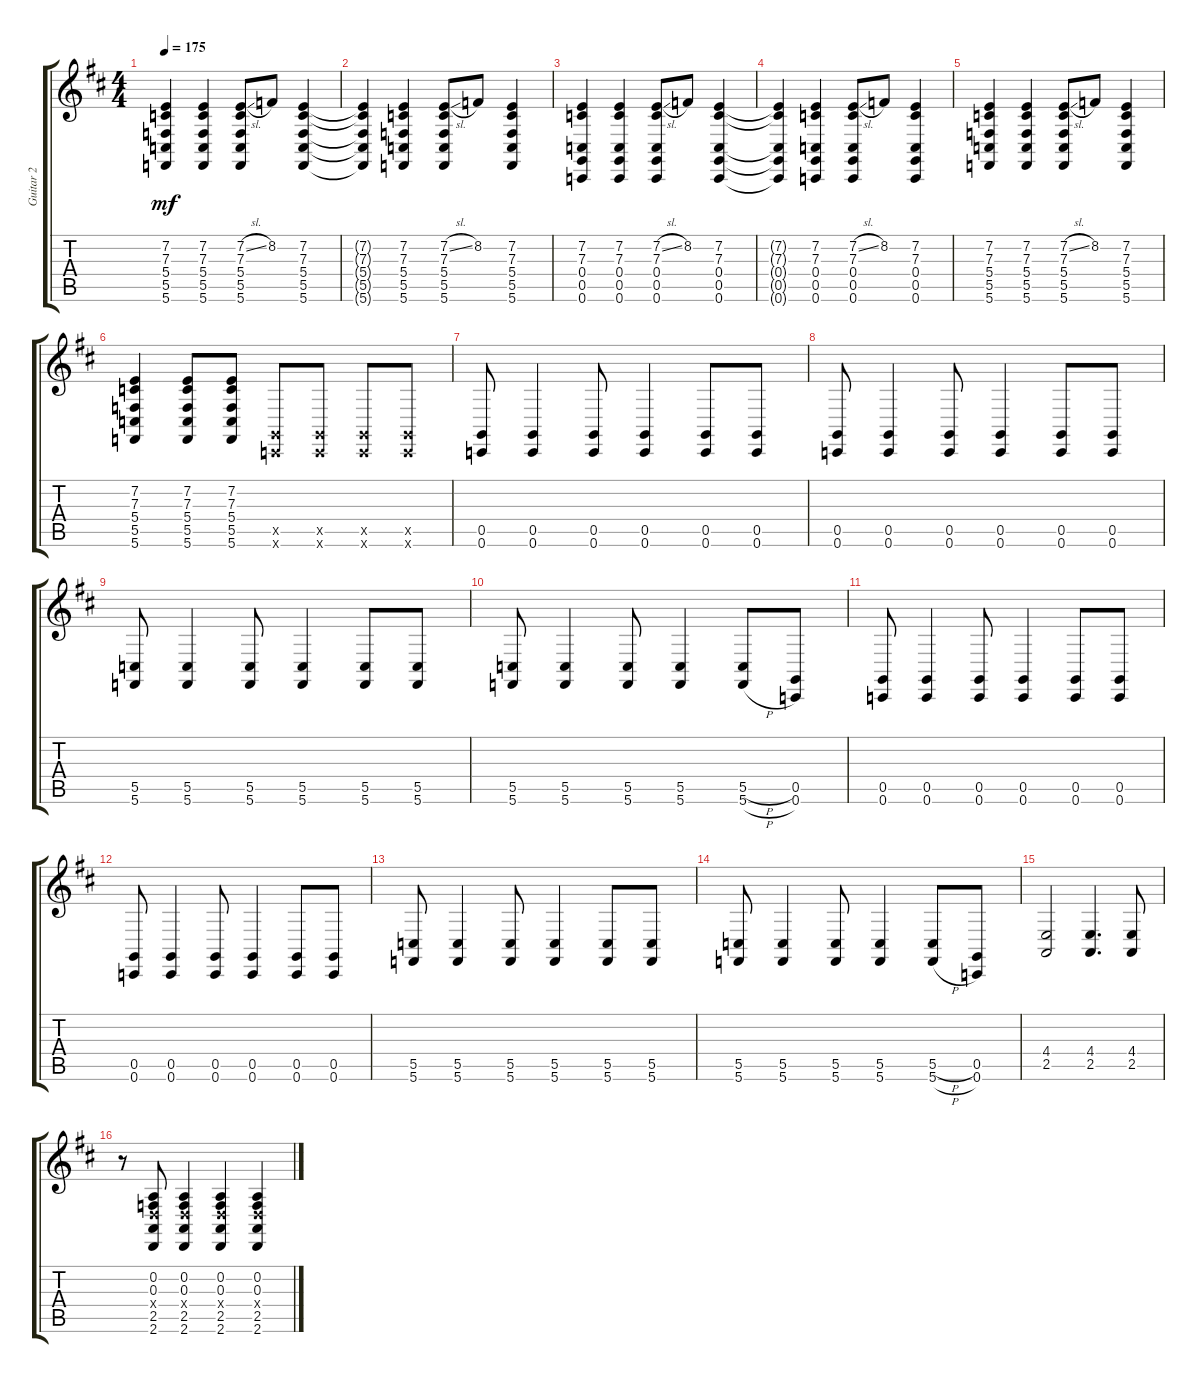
\track ("Guitar 2" "Guitar 2") {instrument violin}
\staff {score tabs}
\tuning (D4 A3 F3 C3 G2 C2) {hide}
\ts (4 4)
\tempo 175
\clef g2
\ks d
(7.2 7.3 5.4 5.5 5.6).4{dy mf} (7.2 7.3 5.4 5.5 5.6).4 (7.2{sl} 7.3 5.4 5.5 5.6).8 8.2.8 (7.2 7.3 5.4 5.5 5.6).4 |
(7.2{t} 7.3{t} 5.4{t} 5.5{t} 5.6{t}).4 (7.2 7.3 5.4 5.5 5.6).4 (7.2{sl} 7.3 5.4 5.5 5.6).8 8.2.8 (7.2 7.3 5.4 5.5 5.6).4 |
(7.2 7.3 0.4 0.5 0.6).4 (7.2 7.3 0.4 0.5 0.6).4 (7.2{sl} 7.3 0.4 0.5 0.6).8 8.2.8 (7.2 7.3 0.4 0.5 0.6).4 |
(7.2{t} 7.3{t} 0.4{t} 0.5{t} 0.6{t}).4 (7.2 7.3 0.4 0.5 0.6).4 (7.2{sl} 7.3 0.4 0.5 0.6).8 8.2.8 (7.2 7.3 0.4 0.5 0.6).4 |
(7.2 7.3 5.4 5.5 5.6).4 (7.2 7.3 5.4 5.5 5.6).4 (7.2{sl} 7.3 5.4 5.5 5.6).8 8.2.8 (7.2 7.3 5.4 5.5 5.6).4 |
(7.2 7.3 5.4 5.5 5.6).4 (7.2 7.3 5.4 5.5 5.6).8 (7.2 7.3 5.4 5.5 5.6).8 (0.5{x} 0.6{x}).8 (0.5{x} 0.6{x}).8 (0.5{x} 0.6{x}).8 (0.5{x} 0.6{x}).8 |
(0.5 0.6).8 (0.5 0.6).4 (0.5 0.6).8 (0.5 0.6).4 (0.5 0.6).8 (0.5 0.6).8 |
(0.5 0.6).8 (0.5 0.6).4 (0.5 0.6).8 (0.5 0.6).4 (0.5 0.6).8 (0.5 0.6).8 |
(5.5 5.6).8 (5.5 5.6).4 (5.5 5.6).8 (5.5 5.6).4 (5.5 5.6).8 (5.5 5.6).8 |
(5.5 5.6).8 (5.5 5.6).4 (5.5 5.6).8 (5.5 5.6).4 (5.5{h} 5.6{h}).8 (0.5 0.6).8 |
(0.5 0.6).8 (0.5 0.6).4 (0.5 0.6).8 (0.5 0.6).4 (0.5 0.6).8 (0.5 0.6).8 |
(0.5 0.6).8 (0.5 0.6).4 (0.5 0.6).8 (0.5 0.6).4 (0.5 0.6).8 (0.5 0.6).8 |
(5.5 5.6).8 (5.5 5.6).4 (5.5 5.6).8 (5.5 5.6).4 (5.5 5.6).8 (5.5 5.6).8 |
(5.5 5.6).8 (5.5 5.6).4 (5.5 5.6).8 (5.5 5.6).4 (5.5{h} 5.6{h}).8 (0.5 0.6).8 |
(4.4 2.5).2 (4.4 2.5).4{d} (4.4 2.5).8 |
r.8 (0.2 0.3 2.4{x} 2.5 2.6).8 (0.2 0.3 2.4{x} 2.5 2.6).4 (0.2 0.3 2.4{x} 2.5 2.6).4 (0.2 0.3 2.4{x} 2.5 2.6).4
